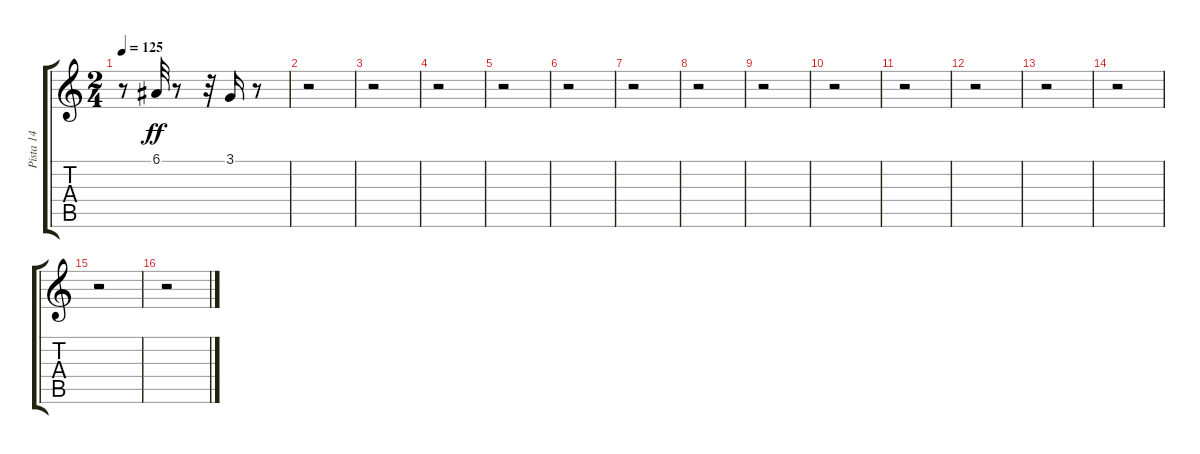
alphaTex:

\track ("Pista 14" "Pista 14") {instrument lead8bassandlead}
\staff {score tabs}
\tuning (E4 B3 G3 D3 A2 E2) {hide}
\ts (2 4)
\tempo 125
\clef g2
\ks c
r.8{dy ff} 6.1.32 r.8 r.32 3.1.16 r.8 |
r.2 |
r.2 |
r.2 |
r.2 |
r.2 |
r.2 |
r.2 |
r.2 |
r.2 |
r.2 |
r.2 |
r.2 |
r.2 |
r.2 |
r.2
